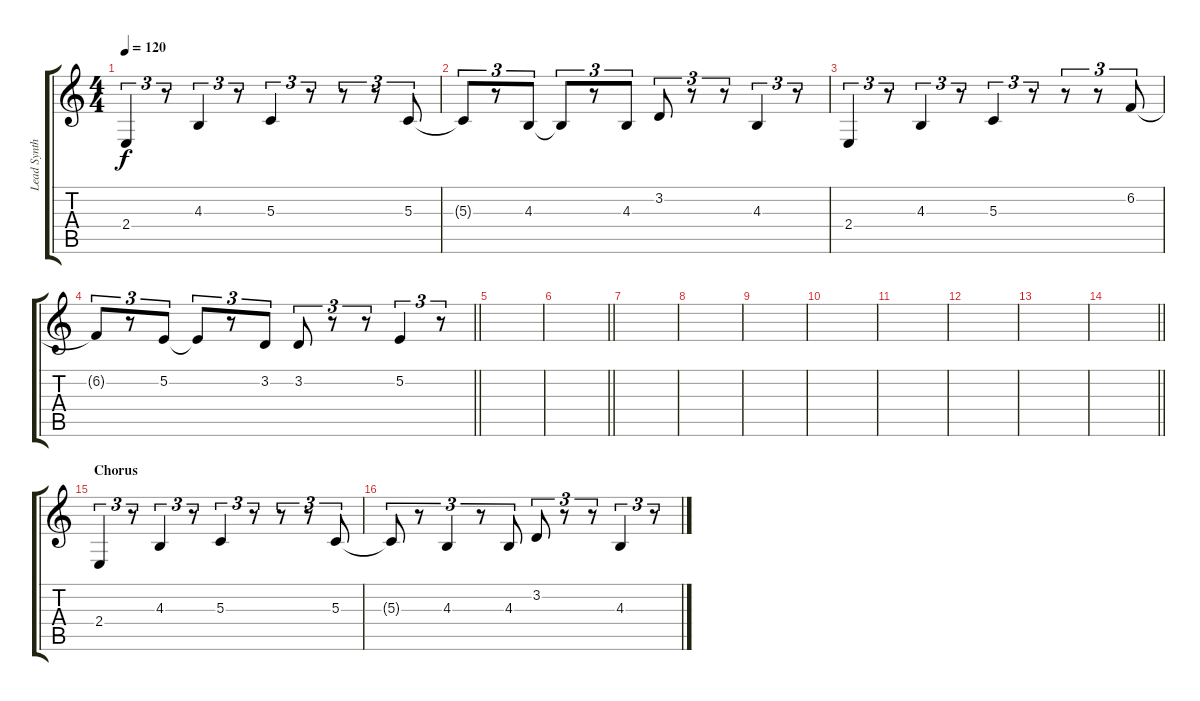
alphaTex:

\track ("Lead Synth" "Lead Synth") {instrument lead2sawtooth}
\staff {score tabs}
\tuning (E4 B3 G3 D3 A2 E2) {hide}
\ts (4 4)
\tempo 120
\clef g2
\ks c
2.4.4{tu (3 2) dy f} r.8{tu (3 2)} 4.3.4{tu (3 2)} r.8{tu (3 2)} 5.3.4{tu (3 2)} r.8{tu (3 2)} r.8{tu (3 2)} r.8{tu (3 2)} 5.3.8{tu (3 2)} |
5.3{t}.8{tu (3 2)} r.8{tu (3 2)} 4.3.8{tu (3 2)} 4.3{t}.8{tu (3 2)} r.8{tu (3 2)} 4.3.8{tu (3 2)} 3.2.8{tu (3 2)} r.8{tu (3 2)} r.8{tu (3 2)} 4.3.4{tu (3 2)} r.8{tu (3 2)} |
2.4.4{tu (3 2)} r.8{tu (3 2)} 4.3.4{tu (3 2)} r.8{tu (3 2)} 5.3.4{tu (3 2)} r.8{tu (3 2)} r.8{tu (3 2)} r.8{tu (3 2)} 6.2.8{tu (3 2)} |
\barLineRight lightlight
6.2{t}.8{tu (3 2)} r.8{tu (3 2)} 5.2.8{tu (3 2)} 5.2{t}.8{tu (3 2)} r.8{tu (3 2)} 3.2.8{tu (3 2)} 3.2.8{tu (3 2)} r.8{tu (3 2)} r.8{tu (3 2)} 5.2.4{tu (3 2)} r.8{tu (3 2)} |
\section ("" "")
|
\barLineRight lightlight
|
\section ("" "")
|
|
|
|
|
|
|
\barLineRight lightlight
|
\section ("" "Chorus")
2.4.4{tu (3 2)} r.8{tu (3 2)} 4.3.4{tu (3 2)} r.8{tu (3 2)} 5.3.4{tu (3 2)} r.8{tu (3 2)} r.8{tu (3 2)} r.8{tu (3 2)} 5.3.8{tu (3 2)} |
5.3{t}.8{tu (3 2)} r.8{tu (3 2)} 4.3.4{tu (3 2)} r.8{tu (3 2)} 4.3.8{tu (3 2)} 3.2.8{tu (3 2)} r.8{tu (3 2)} r.8{tu (3 2)} 4.3.4{tu (3 2)} r.8{tu (3 2)}
